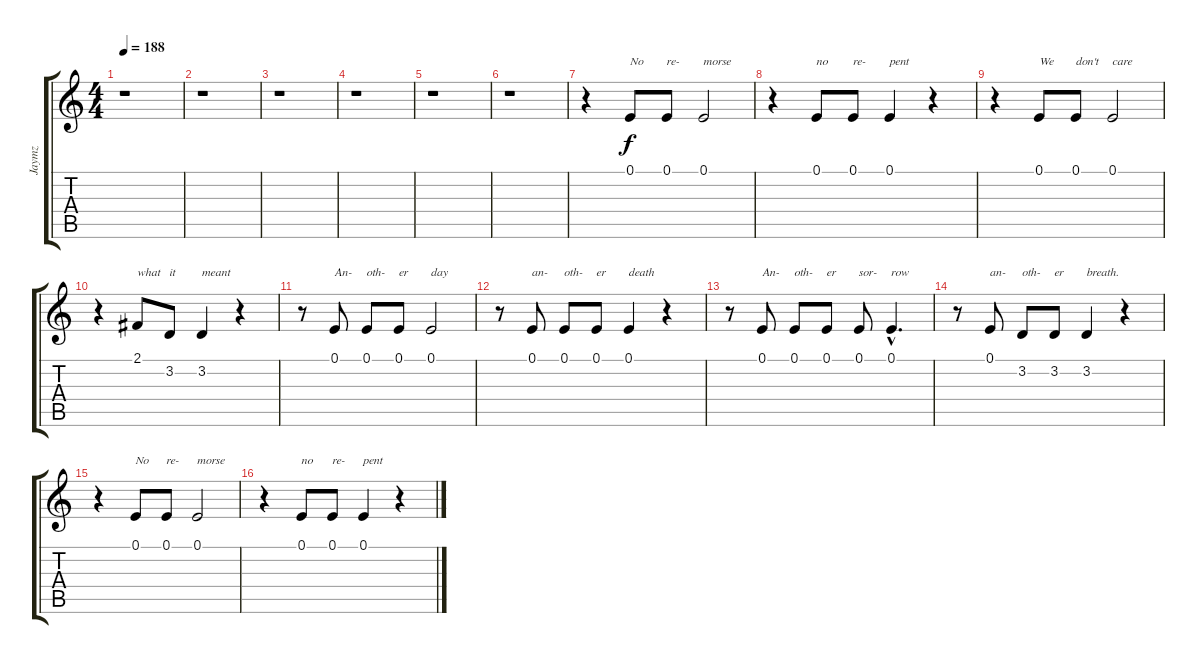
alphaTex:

\track ("Jaymz" "Jaymz") {instrument brasssection}
\staff {score tabs}
\tuning (E4 B3 G3 D3 A2 E2) {hide}
\ts (4 4)
\tempo 188
\clef g2
\ks c
r.1{dy f} |
r.1 |
r.1 |
r.1 |
r.1 |
r.1 |
r.4 0.1.8{txt "No"} 0.1.8{txt "re-"} 0.1.2{txt "morse"} |
r.4 0.1.8{txt "no"} 0.1.8{txt "re-"} 0.1.4{txt "pent"} r.4 |
r.4 0.1.8{txt "We "} 0.1.8{txt "don't "} 0.1.2{txt "care"} |
r.4 2.1.8{txt "what "} 3.2.8{txt "it "} 3.2.4{txt "meant"} r.4 |
r.8 0.1.8{txt "An-"} 0.1.8{txt "oth-"} 0.1.8{txt "er"} 0.1.2{txt "day"} |
r.8 0.1.8{txt "an-"} 0.1.8{txt "oth-"} 0.1.8{txt "er"} 0.1.4{txt "death"} r.4 |
r.8 0.1.8{txt "An-"} 0.1.8{txt "oth-"} 0.1.8{txt "er"} 0.1.8{txt "sor-"} 0.1{hac}.4{d txt "row"} |
r.8 0.1.8{txt "an-"} 3.2.8{txt "oth-"} 3.2.8{txt "er"} 3.2.4{txt "breath."} r.4 |
r.4 0.1.8{txt "No"} 0.1.8{txt "re-"} 0.1.2{txt "morse"} |
r.4 0.1.8{txt "no"} 0.1.8{txt "re-"} 0.1.4{txt "pent"} r.4
